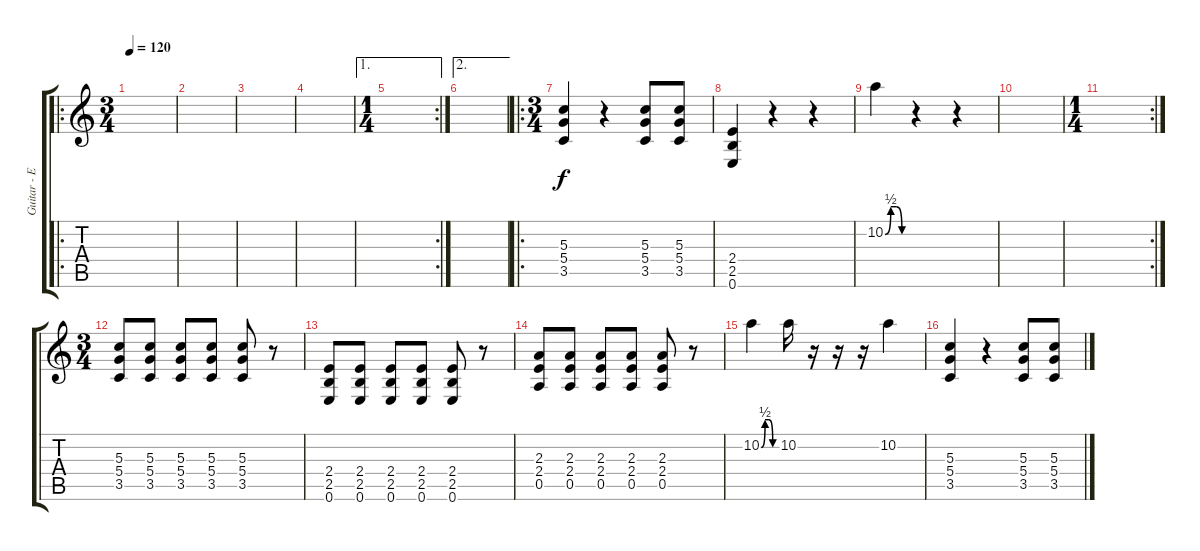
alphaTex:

\track ("Guitar - Electric" "Guitar - E") {instrument overdrivenguitar}
\staff {score tabs}
\tuning (E4 B3 G3 D3 A2 E2) {hide}
\ro
\ts (3 4)
\tempo 120
\clef g2
\ks c
|
|
|
|
\ae 1
\rc 2
\ts (1 4)
|
\ae 2
|
\ro
\ts (3 4)
(5.3 5.4 3.5).4{instrument distortionguitar} r.4 (5.3 5.4 3.5).8 (5.3 5.4 3.5).8 |
(2.4 2.5 0.6).4 r.4 r.4 |
10.2{be (custom 0 0 15 2 30 2 45 0 60 0)}.4{instrument overdrivenguitar} r.4 r.4 |
|
\rc 2
\ts (1 4)
|
\ts (3 4)
(5.3 5.4 3.5).8{instrument distortionguitar} (5.3 5.4 3.5).8 (5.3 5.4 3.5).8 (5.3 5.4 3.5).8 (5.3 5.4 3.5).8 r.8 |
(2.4 2.5 0.6).8 (2.4 2.5 0.6).8 (2.4 2.5 0.6).8 (2.4 2.5 0.6).8 (2.4 2.5 0.6).8 r.8 |
(2.3 2.4 0.5).8 (2.3 2.4 0.5).8 (2.3 2.4 0.5).8 (2.3 2.4 0.5).8 (2.3 2.4 0.5).8 r.8 |
10.2{be (custom 0 0 15 2 30 2 45 0 60 0)}.4{instrument overdrivenguitar} 10.2.16 r.16 r.16 r.16 10.2.4 |
(5.3 5.4 3.5).4{instrument distortionguitar} r.4 (5.3 5.4 3.5).8 (5.3 5.4 3.5).8
